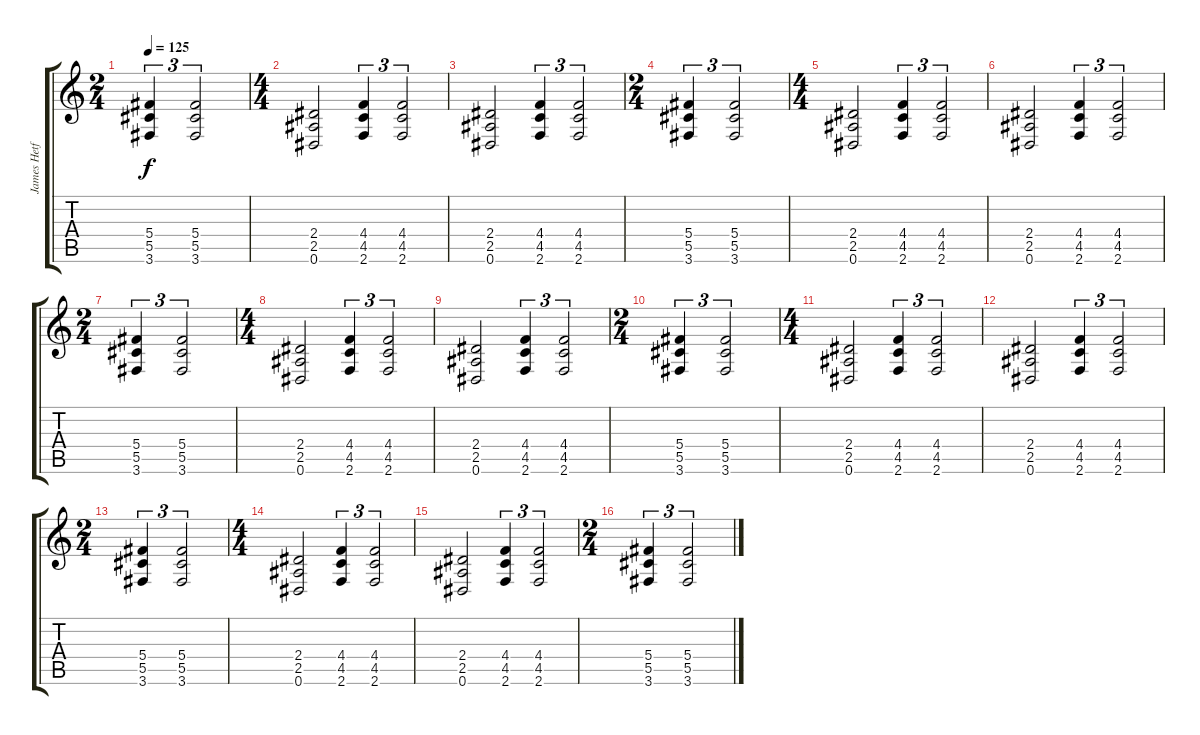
\track ("James Hetfield (Guitar)" "James Hetf") {mute instrument distortionguitar}
\staff {score tabs}
\tuning (Eb4 Bb3 Gb3 Db3 Ab2 Eb2) {hide}
\ts (2 4)
\tempo 125
\clef g2
\ks c
(5.4 5.5 3.6).4{tu (3 2) dy f} (5.4 5.5 3.6).2{tu (3 2)} |
\ts (4 4)
(2.4 2.5 0.6).2 (4.4 4.5 2.6).4{tu (3 2)} (4.4 4.5 2.6).2{tu (3 2)} |
(2.4 2.5 0.6).2 (4.4 4.5 2.6).4{tu (3 2)} (4.4 4.5 2.6).2{tu (3 2)} |
\ts (2 4)
(5.4 5.5 3.6).4{tu (3 2)} (5.4 5.5 3.6).2{tu (3 2)} |
\ts (4 4)
(2.4 2.5 0.6).2 (4.4 4.5 2.6).4{tu (3 2)} (4.4 4.5 2.6).2{tu (3 2)} |
(2.4 2.5 0.6).2 (4.4 4.5 2.6).4{tu (3 2)} (4.4 4.5 2.6).2{tu (3 2)} |
\ts (2 4)
(5.4 5.5 3.6).4{tu (3 2)} (5.4 5.5 3.6).2{tu (3 2)} |
\ts (4 4)
(2.4 2.5 0.6).2 (4.4 4.5 2.6).4{tu (3 2)} (4.4 4.5 2.6).2{tu (3 2)} |
(2.4 2.5 0.6).2 (4.4 4.5 2.6).4{tu (3 2)} (4.4 4.5 2.6).2{tu (3 2)} |
\ts (2 4)
(5.4 5.5 3.6).4{tu (3 2)} (5.4 5.5 3.6).2{tu (3 2)} |
\ts (4 4)
(2.4 2.5 0.6).2 (4.4 4.5 2.6).4{tu (3 2)} (4.4 4.5 2.6).2{tu (3 2)} |
(2.4 2.5 0.6).2 (4.4 4.5 2.6).4{tu (3 2)} (4.4 4.5 2.6).2{tu (3 2)} |
\ts (2 4)
(5.4 5.5 3.6).4{tu (3 2)} (5.4 5.5 3.6).2{tu (3 2)} |
\ts (4 4)
(2.4 2.5 0.6).2 (4.4 4.5 2.6).4{tu (3 2)} (4.4 4.5 2.6).2{tu (3 2)} |
(2.4 2.5 0.6).2 (4.4 4.5 2.6).4{tu (3 2)} (4.4 4.5 2.6).2{tu (3 2)} |
\ts (2 4)
(5.4 5.5 3.6).4{tu (3 2)} (5.4 5.5 3.6).2{tu (3 2)}
